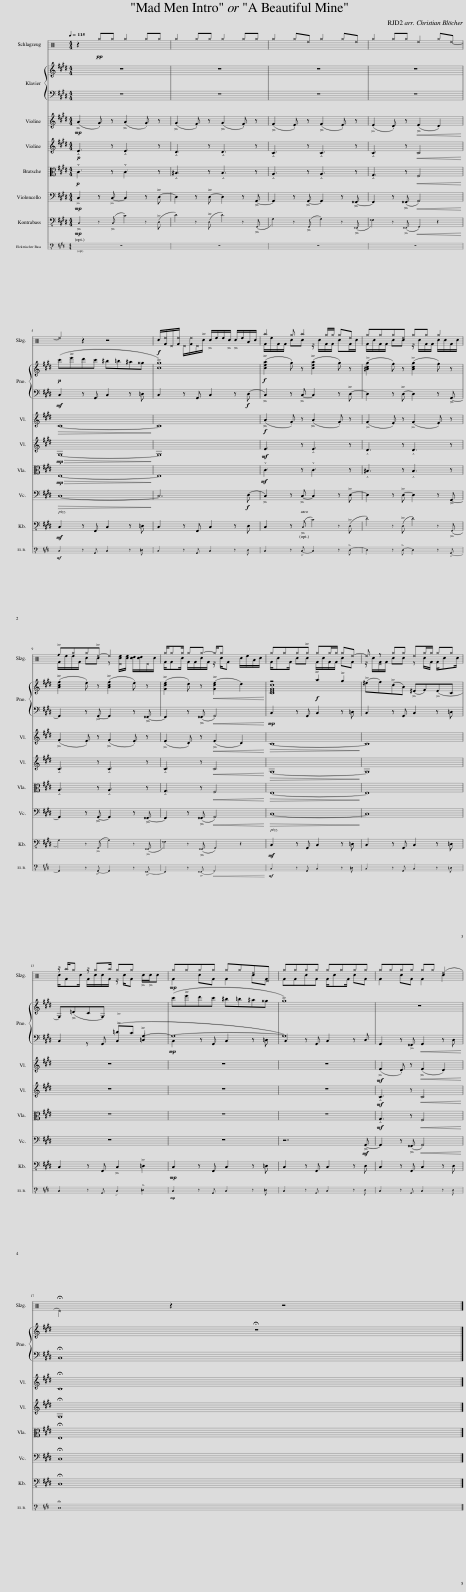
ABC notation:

X:1
%%score ( 1 2 ) { ( 3 5 ) | ( 4 6 ) } 7 8 9 10 11 12
L:1/8
Q:1/4=115
M:4/4
I:linebreak $
K:C
V:1 perc
K:none
V:2 perc
K:none
V:3 treble
V:5 treble
V:4 bass
V:6 bass
V:7 treble
V:8 treble
V:9 alto
V:10 bass
V:11 bass-8
V:12 bass-8
V:1
 z2!pp! ^g^g ^g2 ^g^g | ^g2 ^g^g ^g2 ^g^g | ^g2 ^g^e ^g2 ^g^e | ^g2 ^g^g ^e2 ^g^e- |$ ^e2 z2 z4 | %5
!f! c/[F^e]/^D/[F^e]/ ^D/[F^e]/^D/!>!c/ !>!c/e/e/!>!c/ !>!c/e/A/c/ | ^a2 ^g ^a2 ^g/^g/ ^g^e | ^g^g^g^e ^g^g ^g2 |$ !>!_f^g^g!>!^e- ^e2 x2 | ^g/^g^g/ ^g^g- ^g/^g x/ x2 | %10
 ^g^g^g!>!^g ^g^g/^g/ ^g^e- | ^e z ^g^g ^e^g/^g/ ^g^g |$ z/ ^a/^g z/ ^g^a/ ^g^g x2 |!mp! ^g^g^g^g ^g^g^e^D | ^g^g^g^g ^g^g^g^g | %15
 ^g^g^g^g ^g^g (^e2 |$ !fermata!^D2) z2 z4 |] %17
V:2
 x8 | x8 | x8 | x8 |$ x8 | %5
 x8 | F/e/F/F/ cc z/ c/F/F/ cF/c/ | F/c/F/F/ cc z/ c/F/F/ c/c/F/c/ |$ F/e/e/F/ cc z [^Dce]/[ce]/ [cd]/[cd]/^D/c/ | F/Fc/ F/F/c/F/ z/ c/F c/e/A/c/ | %10
 F/cF/ cc F/c/F/F/ cF | z/ c/[^DF]/F/ cc z c/F/ F/cc/ |$ c/Fc/ F/c/c/F/ z/ c/F !>!c/!>!c/c | F2 cF F2 cF | FFcF F/cF/ cF | %15
 F2 cF F2 c2 |$ x8 |] %17
V:3
[K:E] z8 | z8 | z8 | z8 |$!p! (c'!>!e'd'c' ^b=b^a^^g | %5
 !>![cg]8) |!f! (!>![cea]2 .g) z (!>![cea]2 .g) z | (!>![^Bdg]2 .f) z (!>![Bdg]2 .f) z |$ (!>![Acf]2 .e) z (!>![Acf]2 .e) z | (!>![Gce]2 .d) z!<(! (!>![Gce]2 d2)!<)! | %10
 z4!f! !>!a2 !>!g2 | (!>!^ef)(!>!cA) (!>!^EF)(!>!EC |$ G,)(!>!=DCG,) x2 x2 | (c'!>!e'd'c' ^b=b^a^^g | !>!g8) | %15
 z8 |$ !fermata!z8 |] %17
V:4
[K:E] z8 | z8 | z8 | z8 |$!mf! C,2 z G,, C,2 z =D, | %5
 C,2 z G,, C,2 z!f! (D, | !>!C,2) z !>!C,- C,2 z !>!D,- | D,2 z !>!D,- D,2 z !>!G,,- |$ G,,2 z !>!G,,- G,,2 z !>!^^F,,- | F,,2 z (!>!^^F,,!<(! G,,4)!<)! | %10
!mp! C,2 z G,, C,2 z =D, | C,2 z G,, C,2 z =D, |$ C,2 z G,, !>!C,2 !>!=D,2 |!mp! C,2 z G,, C,2 z =D, | C,2 z G,, C,2 z D, | %15
 G,,2 z !>!^^F,,!<(! G,,2 z D,!<)! |$ !fermata!C,8 |] %17
V:5
[K:E] x8 | x8 | x8 | x8 |$ x8 | %5
 x8 | x8 | x8 |$ x8 | x8 | %10
 [CEGc]8 | x8 |$ x8 | x8 | x8 | %15
 x8 |$ x8 |] %17
V:6
[K:E] x8 | x8 | x8 | x8 |$ x8 | %5
 x8 | x8 | x8 |$ x8 | x8 | %10
 x8 | x8 |$ x4 (!>!=DC G,2- | G,8- | G,8) | %15
 x8 |$ x8 |] %17
V:7
[K:E]!mp! (!>!A2 .G) z (!>!A2 .G) z | (!>!G2 .F) z (!>!G2 .F) z | (!>!F2 .E) z (!>!F2 .E) z | (!>!E2 .D) z!<(! (!>!E2 D2)!<)! |$!>(! C8-!>)! | %5
 C8 |!f! (!>!A2 .G) z (!>!A2 .G) z | (!>!G2 .F) z (!>!G2 .F) z |$ (!>!F2 .E) z (!>!F2 .E) z | (!>!E2 .D) z!<(! (!>!E2 D2)!<)! | %10
!>(! C8-!>)! | C8 |$ z8 | z8 | z8 | %15
!mf! (!>!E2 .D) z!<(! (!>!E2 D2)!<)! |$ !fermata!C8 |] %17
V:8
[K:E]!p! !tenuto!.E3 z !tenuto!.E3 z | !tenuto!.D3 z !tenuto!.D3 z | !tenuto!.C3 z !tenuto!.C3 z | !tenuto!.C3 z!<(! C4!<)! |$!mp!!>(! G,8-!>)! | %5
 G,8 |!mf! E3 z !tenuto!.E3 z | !tenuto!.D3 z !tenuto!.D3 z |$ !tenuto!.C3 z !tenuto!.C3 z | !tenuto!.C3 z!<(! C4!<)! | %10
!>(! G,8-!>)! | G,8 |$ z8 | z8 | z8 | %15
!mf! !tenuto!.C3 z!<(! C4!<)! |$ !fermata!G,8 |] %17
V:9
[K:E]!p! !tenuto!.C3 z !tenuto!.C3 z | !tenuto!.^B,3 z !tenuto!.B,3 z | !tenuto!.A,3 z !tenuto!.A,3 z | !tenuto!.G,3 z!<(! F,4!<)! |$!mp!!>(! E,8-!>)! | %5
 E,8 |!mf! !tenuto!.C3 z !tenuto!.C3 z | !tenuto!.^B,3 z !tenuto!.B,3 z |$ !tenuto!.A,3 z !tenuto!.A,3 z | !tenuto!.G,3 z!<(! F,4!<)! | %10
!>(! E,8-!>)! | E,8 |$ z8 | z8 | z8 | %15
!mf! !tenuto!.G,3 z!<(! F,4!<)! |$ !fermata!E,8 |] %17
V:10
[K:E]!mp! !>!C,2 z !>!C,- C,2 z !>!D,- | D,2 z !>!D,- D,2 z !>!G,,- | G,,2 z !>!G,,- G,,2 z !>!^^F,,- | F,,2 z (!>!^^F,,!<(! G,,4)!<)! |$!>(! C,8-!>)! | %5
 C,7!f! (D, | !>!C,2) z !>!C,- C,2 z !>!D,- | D,2 z !>!D,- D,2 z !>!G,,- |$ G,,2 z !>!G,,- G,,2 z !>!^^F,,- | F,,2 z (!>!^^F,,!<(! G,,4)!<)! | %10
!>(! C,8-!>)! | C,8 |$ z8 | z8 | z7!mf! !>!G,,- | %15
 G,,2 z (!>!^^F,,!<(! G,,4)!<)! |$ !fermata!C,8 |] %17
V:11
[K:E]!mp! !>!C,2 z (!>!C, C2) z (!>!D, | D2) z (!>!D, D2) z (!>!G,, | G,2) z (!>!G,, G,2) z (!>!^^F,, | ^^F,2) z (!>!^^F,,!<(! G,,2) z2!<)! |$!mf! C,2 z G,, C,2 z =D, | %5
 C,2 z G,, C,2 z D, | C,2 z (!>!C, C2) z (!>!D, | D2) z (!>!D, D2) z (!>!G,, |$ G,2) z (!>!G,, G,2) z (!>!^^F,, | ^^F,2) z (!>!^^F,, G,,2) z2 | %10
!mf! C,2 z G,, C,2 z =D, | C,2 z G,, C,2 z =D, |$ C,2 z G,, !>!C,2 !>!=D,2 |!mp! C,2 z G,, C,2 z =D, | C,2 z G,, C,2 z D, | %15
 C,2 z G,, C,2 z D, |$ !fermata!C,8 |] %17
V:12
[K:E] z8 | z8 | z8 | z8 |$!mf! C,2 z G,, C,2 z =D, | %5
 C,2 z G,, C,2 z D, | C,2 z !>!C,- C,2 z !>!D,- | D,2 z !>!D,- D,2 z !>!G,,- |$ G,,2 z !>!G,,- G,,2 z !>!^^F,,- | F,,2 z (!>!^^F,,!<(! G,,4)!<)! | %10
!mf! C,2 z G,, C,2 z =D, | C,2 z G,, C,2 z =D, |$ C,2 z G,, !>!C,2 !>!=D,2 |!mp! C,2 z G,, C,2 z =D, | C,2 z G,, C,2 z D, | %15
 C,2 z G,, C,2 z D, |$ !fermata!C,8 |] %17
